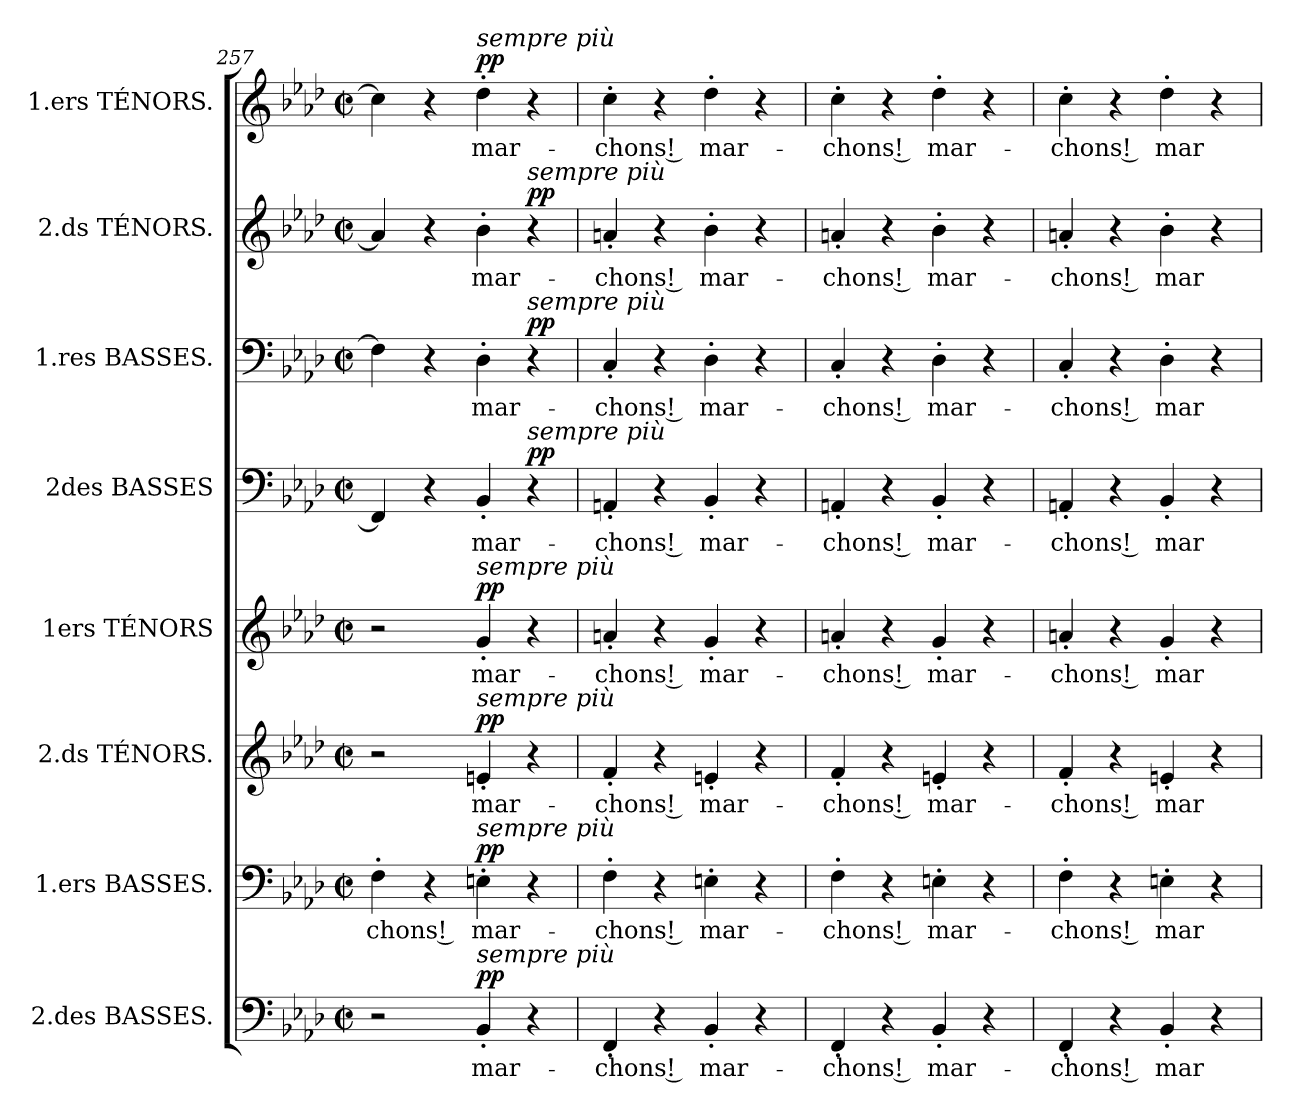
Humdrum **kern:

**kern	**text	**dynam	**kern	**text	**dynam	**kern	**text	**dynam	**kern	**text	**dynam	**kern	**text	**dynam	**kern	**text	**dynam	**kern	**text	**dynam	**kern	**text	**dynam
*part8	*part8	*part8	*part7	*part7	*part7	*part6	*part6	*part6	*part5	*part5	*part5	*part4	*part4	*part4	*part3	*part3	*part3	*part2	*part2	*part2	*part1	*part1	*part1
*staff8	*staff8	*staff8	*staff7	*staff7	*staff7	*staff6	*staff6	*staff6	*staff5	*staff5	*staff5	*staff4	*staff4	*staff4	*staff3	*staff3	*staff3	*staff2	*staff2	*staff2	*staff1	*staff1	*staff1
*I"2.des BASSES.	*	*	*I"1.ers BASSES.	*	*	*I"2.ds TÉNORS.	*	*	*I"1ers TÉNORS	*	*	*I"2des BASSES	*	*	*I"1.res BASSES.	*	*	*I"2.ds TÉNORS.	*	*	*I"1.ers TÉNORS.	*	*
*clefF4	*	*	*clefF4	*	*	*clefG2	*	*	*clefG2	*	*	*clefF4	*	*	*clefF4	*	*	*clefG2	*	*	*clefG2	*	*
*k[b-e-a-d-]	*	*	*k[b-e-a-d-]	*	*	*k[b-e-a-d-]	*	*	*k[b-e-a-d-]	*	*	*k[b-e-a-d-]	*	*	*k[b-e-a-d-]	*	*	*k[b-e-a-d-]	*	*	*k[b-e-a-d-]	*	*
*A-:	*	*	*A-:	*	*	*A-:	*	*	*A-:	*	*	*A-:	*	*	*A-:	*	*	*A-:	*	*	*A-:	*	*
*M2/2	*	*	*M2/2	*	*	*M2/2	*	*	*M2/2	*	*	*M2/2	*	*	*M2/2	*	*	*M2/2	*	*	*M2/2	*	*
*met(c|)	*	*	*met(c|)	*	*	*met(c|)	*	*	*met(c|)	*	*	*met(c|)	*	*	*met(c|)	*	*	*met(c|)	*	*	*met(c|)	*	*
=257	=257	=257	=257	=257	=257	=257	=257	=257	=257	=257	=257	=257	=257	=257	=257	=257	=257	=257	=257	=257	=257	=257	=257
!	!	!	!	!LO:LY:b	!	!	!	!	!	!	!	!	!	!	!	!	!	!	!	!	!	!	!
2r	.	.	4F'>\	-chons !	.	2r	.	.	2r	.	.	4FF/]	.	.	4F\]	.	.	4a-/]	.	.	4cc\]	.	.
.	.	.	4r	.	.	.	.	.	.	.	.	4r	.	.	4r	.	.	4r	.	.	4r	.	.
!	!LO:LY:b	!	!	!	!	!	!	!	!	!	!	!	!	!	!	!	!	!	!	!	!	!	!
!	!	!	!	!LO:LY:b	!	!	!	!	!	!	!	!	!	!	!	!	!	!	!	!	!	!	!
!	!	!	!	!	!	!	!LO:LY:b	!	!	!	!	!	!	!	!	!	!	!	!	!	!	!	!
!	!	!	!	!	!	!	!	!	!	!LO:LY:b	!	!	!	!	!	!	!	!	!	!	!	!	!
!	!	!	!	!	!	!	!	!	!	!	!	!	!LO:LY:b	!	!	!	!	!	!	!	!	!	!
!	!	!	!	!	!	!	!	!	!	!	!	!	!	!	!	!LO:LY:b	!	!	!	!	!	!	!
!	!	!	!	!	!	!	!	!	!	!	!	!	!	!	!	!	!	!	!LO:LY:b	!	!	!	!
!	!	!	!	!	!	!	!	!	!	!	!	!	!	!	!	!	!	!	!	!	!LO:TX:a:i:t=sempre più	!	!
!	!	!	!	!	!	!	!	!	!LO:TX:a:i:t=sempre più	!	!	!	!	!	!	!	!	!	!	!	!	!	!
!	!	!	!	!	!	!LO:TX:a:i:t=sempre più	!	!	!	!	!	!	!	!	!	!	!	!	!	!	!	!	!
!	!	!	!LO:TX:a:i:t=sempre più	!	!	!	!	!	!	!	!	!	!	!	!	!	!	!	!	!	!	!	!
!LO:TX:a:i:t=sempre più	!	!	!	!	!	!	!	!	!	!	!	!	!	!	!	!	!	!	!	!	!	!	!
!	!	!LO:DY:a	!	!	!LO:DY:a	!	!	!LO:DY:a	!	!	!LO:DY:a	!	!	!	!	!	!	!	!	!	!	!LO:LY:b	!LO:DY:a
4BB-'</	mar-	pp	4En'>\	mar-	pp	4en'</	mar-	pp	4g'</	mar-	pp	4BB-'</	mar-	.	4D-'>\	mar-	.	4b-'>\	-mar-	.	4dd-'>\	mar-	pp
!	!	!	!	!	!	!	!	!	!	!	!	!	!	!	!	!	!	!LO:TX:a:i:t=sempre più	!	!	!	!	!
!	!	!	!	!	!	!	!	!	!	!	!	!	!	!	!LO:TX:a:i:t=sempre più	!	!	!	!	!	!	!	!
!	!	!	!	!	!	!	!	!	!	!	!	!LO:TX:a:i:t=sempre più	!	!	!	!	!	!	!	!	!	!	!
!	!	!	!	!	!	!	!	!	!	!	!	!	!	!LO:DY:a	!	!	!LO:DY:a	!	!	!LO:DY:a	!	!	!
4r	.	.	4r	.	.	4r	.	.	4r	.	.	4r	.	pp	4r	.	pp	4r	.	pp	4r	.	.
=258	=258	=258	=258	=258	=258	=258	=258	=258	=258	=258	=258	=258	=258	=258	=258	=258	=258	=258	=258	=258	=258	=258	=258
!	!LO:LY:b	!	!	!	!	!	!	!	!	!	!	!	!	!	!	!	!	!	!	!	!	!	!
!	!	!	!	!LO:LY:b	!	!	!	!	!	!	!	!	!	!	!	!	!	!	!	!	!	!	!
!	!	!	!	!	!	!	!LO:LY:b	!	!	!	!	!	!	!	!	!	!	!	!	!	!	!	!
!	!	!	!	!	!	!	!	!	!	!LO:LY:b	!	!	!	!	!	!	!	!	!	!	!	!	!
!	!	!	!	!	!	!	!	!	!	!	!	!	!LO:LY:b	!	!	!	!	!	!	!	!	!	!
!	!	!	!	!	!	!	!	!	!	!	!	!	!	!	!	!LO:LY:b	!	!	!	!	!	!	!
!	!	!	!	!	!	!	!	!	!	!	!	!	!	!	!	!	!	!	!LO:LY:b	!	!	!	!
!	!	!	!	!	!	!	!	!	!	!	!	!	!	!	!	!	!	!	!	!	!	!LO:LY:b	!
4FF'</	-chons !	.	4F'>\	chons !	.	4f'</	-chons !	.	4an'</	-chons !	.	4AAn'</	chons !	.	4C'</	-chons !	.	4an'</	chons !	.	4cc'>\	-chons !	.
4r	.	.	4r	.	.	4r	.	.	4r	.	.	4r	.	.	4r	.	.	4r	.	.	4r	.	.
!	!LO:LY:b	!	!	!	!	!	!	!	!	!	!	!	!	!	!	!	!	!	!	!	!	!	!
!	!	!	!	!LO:LY:b	!	!	!	!	!	!	!	!	!	!	!	!	!	!	!	!	!	!	!
!	!	!	!	!	!	!	!LO:LY:b	!	!	!	!	!	!	!	!	!	!	!	!	!	!	!	!
!	!	!	!	!	!	!	!	!	!	!LO:LY:b	!	!	!	!	!	!	!	!	!	!	!	!	!
!	!	!	!	!	!	!	!	!	!	!	!	!	!LO:LY:b	!	!	!	!	!	!	!	!	!	!
!	!	!	!	!	!	!	!	!	!	!	!	!	!	!	!	!LO:LY:b	!	!	!	!	!	!	!
!	!	!	!	!	!	!	!	!	!	!	!	!	!	!	!	!	!	!	!LO:LY:b	!	!	!	!
!	!	!	!	!	!	!	!	!	!	!	!	!	!	!	!	!	!	!	!	!	!	!LO:LY:b	!
4BB-'</	mar-	.	4En'>\	mar-	.	4en'</	mar-	.	4g'</	mar-	.	4BB-'</	-mar-	.	4D-'>\	mar-	.	4b-'>\	-mar-	.	4dd-'>\	mar-	.
4r	.	.	4r	.	.	4r	.	.	4r	.	.	4r	.	.	4r	.	.	4r	.	.	4r	.	.
=259	=259	=259	=259	=259	=259	=259	=259	=259	=259	=259	=259	=259	=259	=259	=259	=259	=259	=259	=259	=259	=259	=259	=259
!	!LO:LY:b	!	!	!	!	!	!	!	!	!	!	!	!	!	!	!	!	!	!	!	!	!	!
!	!	!	!	!LO:LY:b	!	!	!	!	!	!	!	!	!	!	!	!	!	!	!	!	!	!	!
!	!	!	!	!	!	!	!LO:LY:b	!	!	!	!	!	!	!	!	!	!	!	!	!	!	!	!
!	!	!	!	!	!	!	!	!	!	!LO:LY:b	!	!	!	!	!	!	!	!	!	!	!	!	!
!	!	!	!	!	!	!	!	!	!	!	!	!	!LO:LY:b	!	!	!	!	!	!	!	!	!	!
!	!	!	!	!	!	!	!	!	!	!	!	!	!	!	!	!LO:LY:b	!	!	!	!	!	!	!
!	!	!	!	!	!	!	!	!	!	!	!	!	!	!	!	!	!	!	!LO:LY:b	!	!	!	!
!	!	!	!	!	!	!	!	!	!	!	!	!	!	!	!	!	!	!	!	!	!	!LO:LY:b	!
4FF'</	-chons !	.	4F'>\	-chons !	.	4f'</	-chons !	.	4an'</	-chons !	.	4AAn'</	chons !	.	4C'</	-chons !	.	4an'</	chons !	.	4cc'>\	-chons !	.
4r	.	.	4r	.	.	4r	.	.	4r	.	.	4r	.	.	4r	.	.	4r	.	.	4r	.	.
!	!LO:LY:b	!	!	!	!	!	!	!	!	!	!	!	!	!	!	!	!	!	!	!	!	!	!
!	!	!	!	!LO:LY:b	!	!	!	!	!	!	!	!	!	!	!	!	!	!	!	!	!	!	!
!	!	!	!	!	!	!	!LO:LY:b	!	!	!	!	!	!	!	!	!	!	!	!	!	!	!	!
!	!	!	!	!	!	!	!	!	!	!LO:LY:b	!	!	!	!	!	!	!	!	!	!	!	!	!
!	!	!	!	!	!	!	!	!	!	!	!	!	!LO:LY:b	!	!	!	!	!	!	!	!	!	!
!	!	!	!	!	!	!	!	!	!	!	!	!	!	!	!	!LO:LY:b	!	!	!	!	!	!	!
!	!	!	!	!	!	!	!	!	!	!	!	!	!	!	!	!	!	!	!LO:LY:b	!	!	!	!
!	!	!	!	!	!	!	!	!	!	!	!	!	!	!	!	!	!	!	!	!	!	!LO:LY:b	!
4BB-'</	mar-	.	4En'>\	mar-	.	4en'</	mar-	.	4g'</	mar-	.	4BB-'</	-mar-	.	4D-'>\	-mar-	.	4b-'>\	-mar-	.	4dd-'>\	-mar-	.
4r	.	.	4r	.	.	4r	.	.	4r	.	.	4r	.	.	4r	.	.	4r	.	.	4r	.	.
=260	=260	=260	=260	=260	=260	=260	=260	=260	=260	=260	=260	=260	=260	=260	=260	=260	=260	=260	=260	=260	=260	=260	=260
!	!LO:LY:b	!	!	!	!	!	!	!	!	!	!	!	!	!	!	!	!	!	!	!	!	!	!
!	!	!	!	!LO:LY:b	!	!	!	!	!	!	!	!	!	!	!	!	!	!	!	!	!	!	!
!	!	!	!	!	!	!	!LO:LY:b	!	!	!	!	!	!	!	!	!	!	!	!	!	!	!	!
!	!	!	!	!	!	!	!	!	!	!LO:LY:b	!	!	!	!	!	!	!	!	!	!	!	!	!
!	!	!	!	!	!	!	!	!	!	!	!	!	!LO:LY:b	!	!	!	!	!	!	!	!	!	!
!	!	!	!	!	!	!	!	!	!	!	!	!	!	!	!	!LO:LY:b	!	!	!	!	!	!	!
!	!	!	!	!	!	!	!	!	!	!	!	!	!	!	!	!	!	!	!LO:LY:b	!	!	!	!
!	!	!	!	!	!	!	!	!	!	!	!	!	!	!	!	!	!	!	!	!	!	!LO:LY:b	!
4FF'</	-chons !	.	4F'>\	-chons !	.	4f'</	-chons !	.	4an'</	-chons !	.	4AAn'</	chons !	.	4C'</	-chons !	.	4an'</	chons !	.	4cc'>\	-chons !	.
4r	.	.	4r	.	.	4r	.	.	4r	.	.	4r	.	.	4r	.	.	4r	.	.	4r	.	.
!	!LO:LY:b	!	!	!	!	!	!	!	!	!	!	!	!	!	!	!	!	!	!	!	!	!	!
!	!	!	!	!LO:LY:b	!	!	!	!	!	!	!	!	!	!	!	!	!	!	!	!	!	!	!
!	!	!	!	!	!	!	!LO:LY:b	!	!	!	!	!	!	!	!	!	!	!	!	!	!	!	!
!	!	!	!	!	!	!	!	!	!	!LO:LY:b	!	!	!	!	!	!	!	!	!	!	!	!	!
!	!	!	!	!	!	!	!	!	!	!	!	!	!LO:LY:b	!	!	!	!	!	!	!	!	!	!
!	!	!	!	!	!	!	!	!	!	!	!	!	!	!	!	!LO:LY:b	!	!	!	!	!	!	!
!	!	!	!	!	!	!	!	!	!	!	!	!	!	!	!	!	!	!	!LO:LY:b	!	!	!	!
!	!	!	!	!	!	!	!	!	!	!	!	!	!	!	!	!	!	!	!	!	!	!LO:LY:b	!
4BB-'</	mar-	.	4En'>\	mar-	.	4en'</	mar-	.	4g'</	mar-	.	4BB-'</	-mar-	.	4D-'>\	mar-	.	4b-'>\	-mar-	.	4dd-'>\	mar-	.
4r	.	.	4r	.	.	4r	.	.	4r	.	.	4r	.	.	4r	.	.	4r	.	.	4r	.	.
=	=	=	=	=	=	=	=	=	=	=	=	=	=	=	=	=	=	=	=	=	=	=	=
*-	*-	*-	*-	*-	*-	*-	*-	*-	*-	*-	*-	*-	*-	*-	*-	*-	*-	*-	*-	*-	*-	*-	*-
